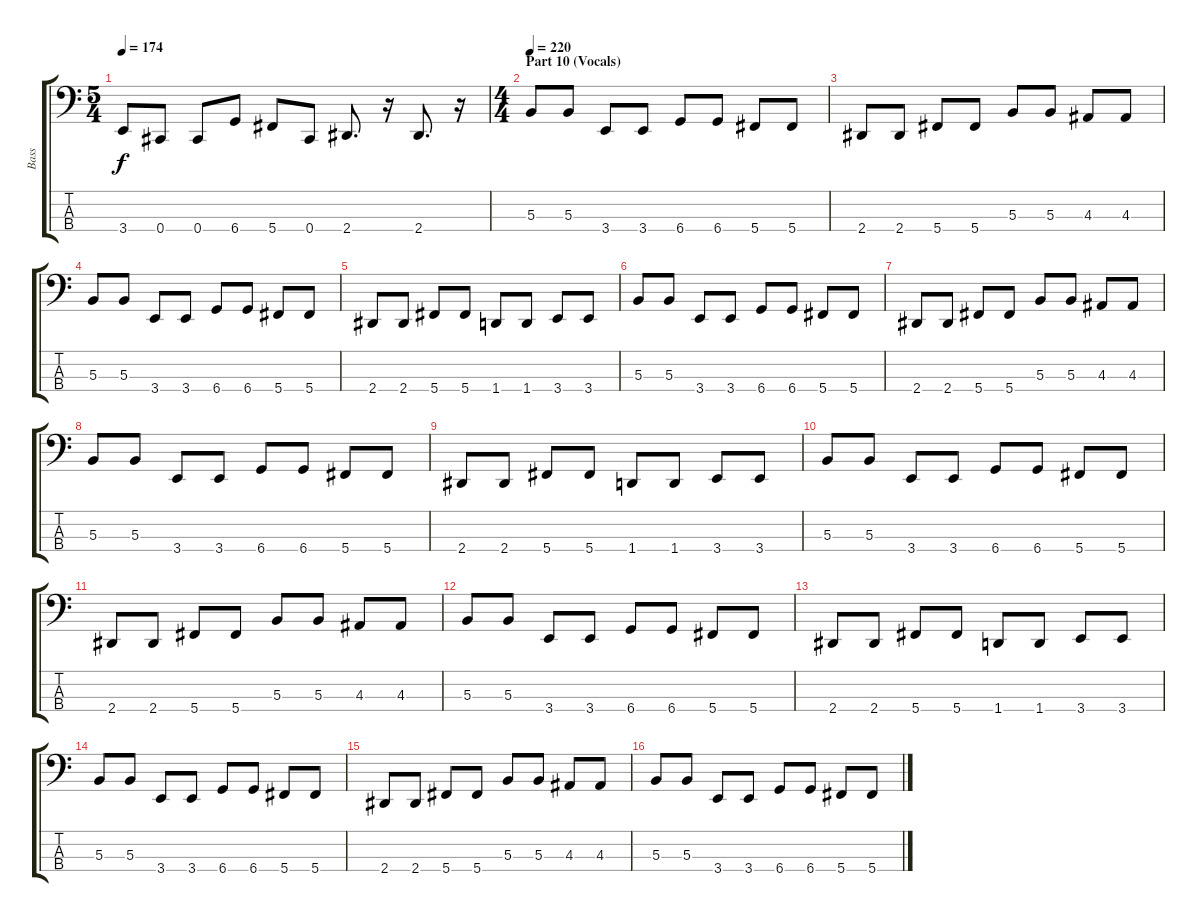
\track ("Bass" "Bass") {instrument electricbasspick}
\staff {score tabs}
\tuning (E2 B1 Gb1 Db1) {hide}
\ts (5 4)
\tempo 174
\clef f4
\ks c
3.4.8{dy f} 0.4.8 0.4.8 6.4.8 5.4.8 0.4.8 2.4.8{d} r.16 2.4.8{d} r.16 |
\ts (4 4)
\section ("" "Part 10 (Vocals)")
\tempo 220
5.3.8 5.3.8 3.4.8 3.4.8 6.4.8 6.4.8 5.4.8 5.4.8 |
2.4.8 2.4.8 5.4.8 5.4.8 5.3.8 5.3.8 4.3.8 4.3.8 |
5.3.8 5.3.8 3.4.8 3.4.8 6.4.8 6.4.8 5.4.8 5.4.8 |
2.4.8 2.4.8 5.4.8 5.4.8 1.4.8 1.4.8 3.4.8 3.4.8 |
5.3.8 5.3.8 3.4.8 3.4.8 6.4.8 6.4.8 5.4.8 5.4.8 |
2.4.8 2.4.8 5.4.8 5.4.8 5.3.8 5.3.8 4.3.8 4.3.8 |
5.3.8 5.3.8 3.4.8 3.4.8 6.4.8 6.4.8 5.4.8 5.4.8 |
2.4.8 2.4.8 5.4.8 5.4.8 1.4.8 1.4.8 3.4.8 3.4.8 |
5.3.8 5.3.8 3.4.8 3.4.8 6.4.8 6.4.8 5.4.8 5.4.8 |
2.4.8 2.4.8 5.4.8 5.4.8 5.3.8 5.3.8 4.3.8 4.3.8 |
5.3.8 5.3.8 3.4.8 3.4.8 6.4.8 6.4.8 5.4.8 5.4.8 |
2.4.8 2.4.8 5.4.8 5.4.8 1.4.8 1.4.8 3.4.8 3.4.8 |
5.3.8 5.3.8 3.4.8 3.4.8 6.4.8 6.4.8 5.4.8 5.4.8 |
2.4.8 2.4.8 5.4.8 5.4.8 5.3.8 5.3.8 4.3.8 4.3.8 |
5.3.8 5.3.8 3.4.8 3.4.8 6.4.8 6.4.8 5.4.8 5.4.8
